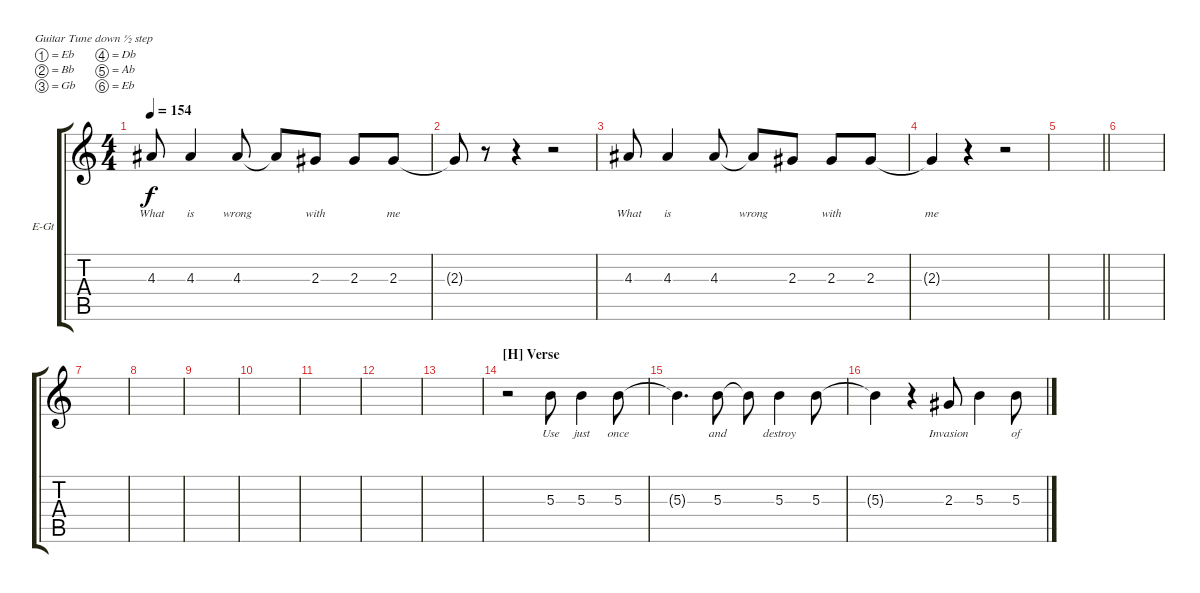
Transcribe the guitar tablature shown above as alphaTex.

\defaultSystemsLayout 4
\bracketExtendMode groupsimilarinstruments
\firstSystemTrackNameOrientation horizontal
\otherSystemsTrackNameOrientation horizontal
\track ("Voces" "E-Gt") {instrument distortionguitar}
\staff {score tabs}
\tuning (Eb4 Bb3 Gb3 Db3 Ab2 Eb2)
\ts (4 4)
\tempo 154
\clef g2
\scale
1.03909
\ks c
4.3.8{lyrics (0 "What") lyrics (1 "") lyrics (2 "") lyrics (3 "") lyrics (4 "") dy f} 4.3.4{lyrics (0 "is") lyrics (1 "") lyrics (2 "") lyrics (3 "") lyrics (4 "")} 4.3.8{lyrics (0 "wrong") lyrics (1 "") lyrics (2 "") lyrics (3 "") lyrics (4 "")} 4.3{t}.8{lyrics (0 "") lyrics (1 "") lyrics (2 "") lyrics (3 "") lyrics (4 "")} 2.3.8{lyrics (0 "with") lyrics (1 "") lyrics (2 "") lyrics (3 "") lyrics (4 "")} 2.3.8{lyrics (0 "") lyrics (1 "") lyrics (2 "") lyrics (3 "") lyrics (4 "")} 2.3.8{lyrics (0 "me") lyrics (1 "") lyrics (2 "") lyrics (3 "") lyrics (4 "")} |
\scale
0.960908 2.3{t}.8{lyrics (0 "") lyrics (1 "") lyrics (2 "") lyrics (3 "") lyrics (4 "")} r.8 r.4 r.2 |
\scale
1.03909 4.3.8{lyrics (0 "What") lyrics (1 "") lyrics (2 "") lyrics (3 "") lyrics (4 "")} 4.3.4{lyrics (0 "is") lyrics (1 "") lyrics (2 "") lyrics (3 "") lyrics (4 "")} 4.3.8{lyrics (0 "") lyrics (1 "") lyrics (2 "") lyrics (3 "") lyrics (4 "")} 4.3{t}.8{lyrics (0 "wrong") lyrics (1 "") lyrics (2 "") lyrics (3 "") lyrics (4 "")} 2.3.8{lyrics (0 "") lyrics (1 "") lyrics (2 "") lyrics (3 "") lyrics (4 "")} 2.3.8{lyrics (0 "with") lyrics (1 "") lyrics (2 "") lyrics (3 "") lyrics (4 "")} 2.3.8{lyrics (0 "") lyrics (1 "") lyrics (2 "") lyrics (3 "") lyrics (4 "")} |
\scale
0.960908 2.3{t}.4{lyrics (0 "me") lyrics (1 "") lyrics (2 "") lyrics (3 "") lyrics (4 "")} r.4 r.2 |
\scale
1.03909
\barLineRight lightlight
|
\scale
0.960908 |
\scale
1.03909 |
\scale
0.960908 |
\scale
1.03909 |
\scale
0.960908 |
\scale
1.03909 |
\scale
0.960908 |
\scale
1.03909 |
\section ("H" "Verse")
\scale
0.960908 r.2 5.3.8{lyrics (0 "Use") lyrics (1 "") lyrics (2 "") lyrics (3 "") lyrics (4 "")} 5.3.4{lyrics (0 "just") lyrics (1 "") lyrics (2 "") lyrics (3 "") lyrics (4 "")} 5.3.8{lyrics (0 "once") lyrics (1 "") lyrics (2 "") lyrics (3 "") lyrics (4 "")} |
\scale
1.03909 5.3{t}.4{d lyrics (0 "") lyrics (1 "") lyrics (2 "") lyrics (3 "") lyrics (4 "")} 5.3.8{lyrics (0 "and") lyrics (1 "") lyrics (2 "") lyrics (3 "") lyrics (4 "")} 5.3{t}.8{lyrics (0 "") lyrics (1 "") lyrics (2 "") lyrics (3 "") lyrics (4 "")} 5.3.4{lyrics (0 "destroy") lyrics (1 "") lyrics (2 "") lyrics (3 "") lyrics (4 "")} 5.3.8{lyrics (0 "") lyrics (1 "") lyrics (2 "") lyrics (3 "") lyrics (4 "")} |
\scale
0.960908 5.3{t}.4{lyrics (0 "") lyrics (1 "") lyrics (2 "") lyrics (3 "") lyrics (4 "")} r.4 2.3.8{lyrics (0 "Invasion") lyrics (1 "") lyrics (2 "") lyrics (3 "") lyrics (4 "")} 5.3.4{lyrics (0 "") lyrics (1 "") lyrics (2 "") lyrics (3 "") lyrics (4 "")} 5.3.8{lyrics (0 "of") lyrics (1 "") lyrics (2 "") lyrics (3 "") lyrics (4 "")}
